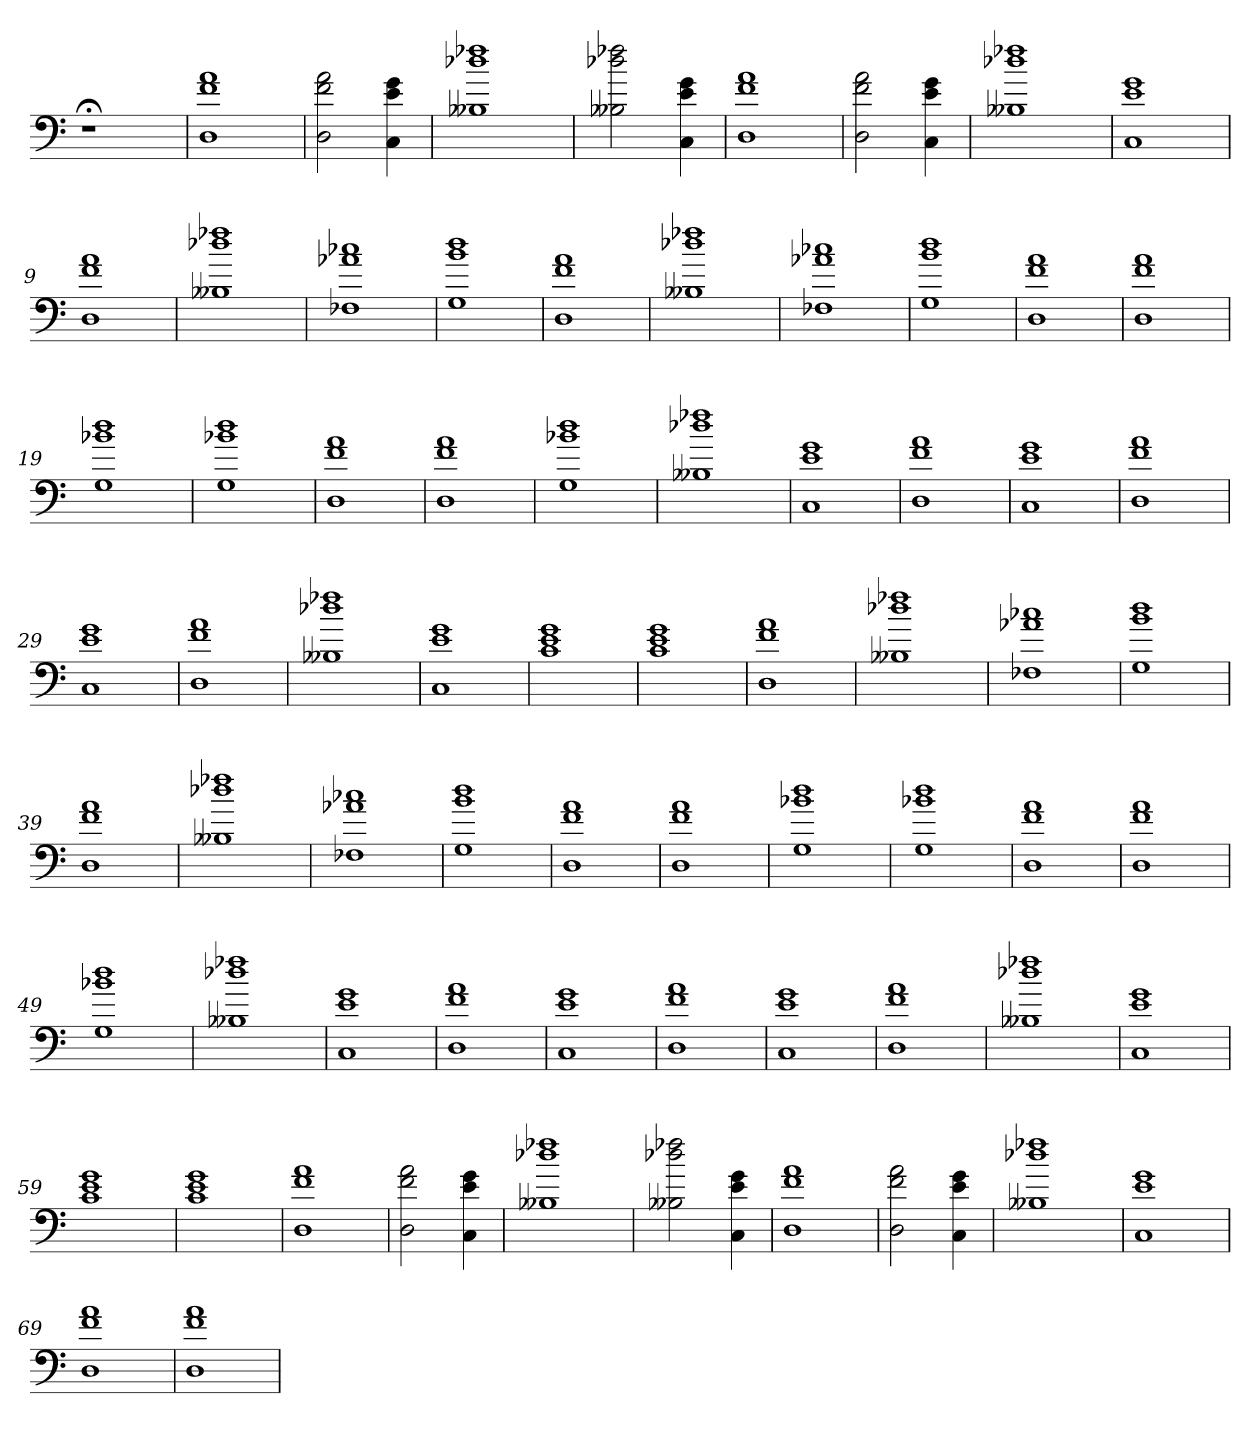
**kern
*part1
*staff1
=
1r;<
=1
1D 1f 1a
=2
2D 2f 2a
4C 4e 4g
=3
1B--X 1dd-X 1ff-X
=4
2B--X 2dd-X 2ff-X
4C 4e 4g
=5
1D 1f 1a
=6
2D 2f 2a
4C 4e 4g
=7
1B--X 1dd-X 1ff-X
=8
1C 1e 1g
=9
1D 1f 1a
=10
1B--X 1dd-X 1ff-X
=11
1F-X 1a-X 1cc-X
=12
1G 1b 1dd
=13
1D 1f 1a
=14
1B--X 1dd-X 1ff-X
=15
1F-X 1a-X 1cc-X
=16
1G 1b 1dd
=17
1D 1f 1a
=18
1D 1f 1a
=19
1G 1b-X 1dd
=20
1G 1b-X 1dd
=21
1D 1f 1a
=22
1D 1f 1a
=23
1G 1b-X 1dd
=24
1B--X 1dd-X 1ff-X
=25
1C 1e 1g
=26
1D 1f 1a
=27
1C 1e 1g
=28
1D 1f 1a
=29
1C 1e 1g
=30
1D 1f 1a
=31
1B--X 1dd-X 1ff-X
=32
1C 1e 1g
=33
1c 1e 1g
=34
1c 1e 1g
=35
1D 1f 1a
=36
1B--X 1dd-X 1ff-X
=37
1F-X 1a-X 1cc-X
=38
1G 1b 1dd
=39
1D 1f 1a
=40
1B--X 1dd-X 1ff-X
=41
1F-X 1a-X 1cc-X
=42
1G 1b 1dd
=43
1D 1f 1a
=44
1D 1f 1a
=45
1G 1b-X 1dd
=46
1G 1b-X 1dd
=47
1D 1f 1a
=48
1D 1f 1a
=49
1G 1b-X 1dd
=50
1B--X 1dd-X 1ff-X
=51
1C 1e 1g
=52
1D 1f 1a
=53
1C 1e 1g
=54
1D 1f 1a
=55
1C 1e 1g
=56
1D 1f 1a
=57
1B--X 1dd-X 1ff-X
=58
1C 1e 1g
=59
1c 1e 1g
=60
1c 1e 1g
=61
1D 1f 1a
=62
2D 2f 2a
4C 4e 4g
=63
1B--X 1dd-X 1ff-X
=64
2B--X 2dd-X 2ff-X
4C 4e 4g
=65
1D 1f 1a
=66
2D 2f 2a
4C 4e 4g
=67
1B--X 1dd-X 1ff-X
=68
1C 1e 1g
=69
1D 1f 1a
=70
1D 1f 1a
=
*-
